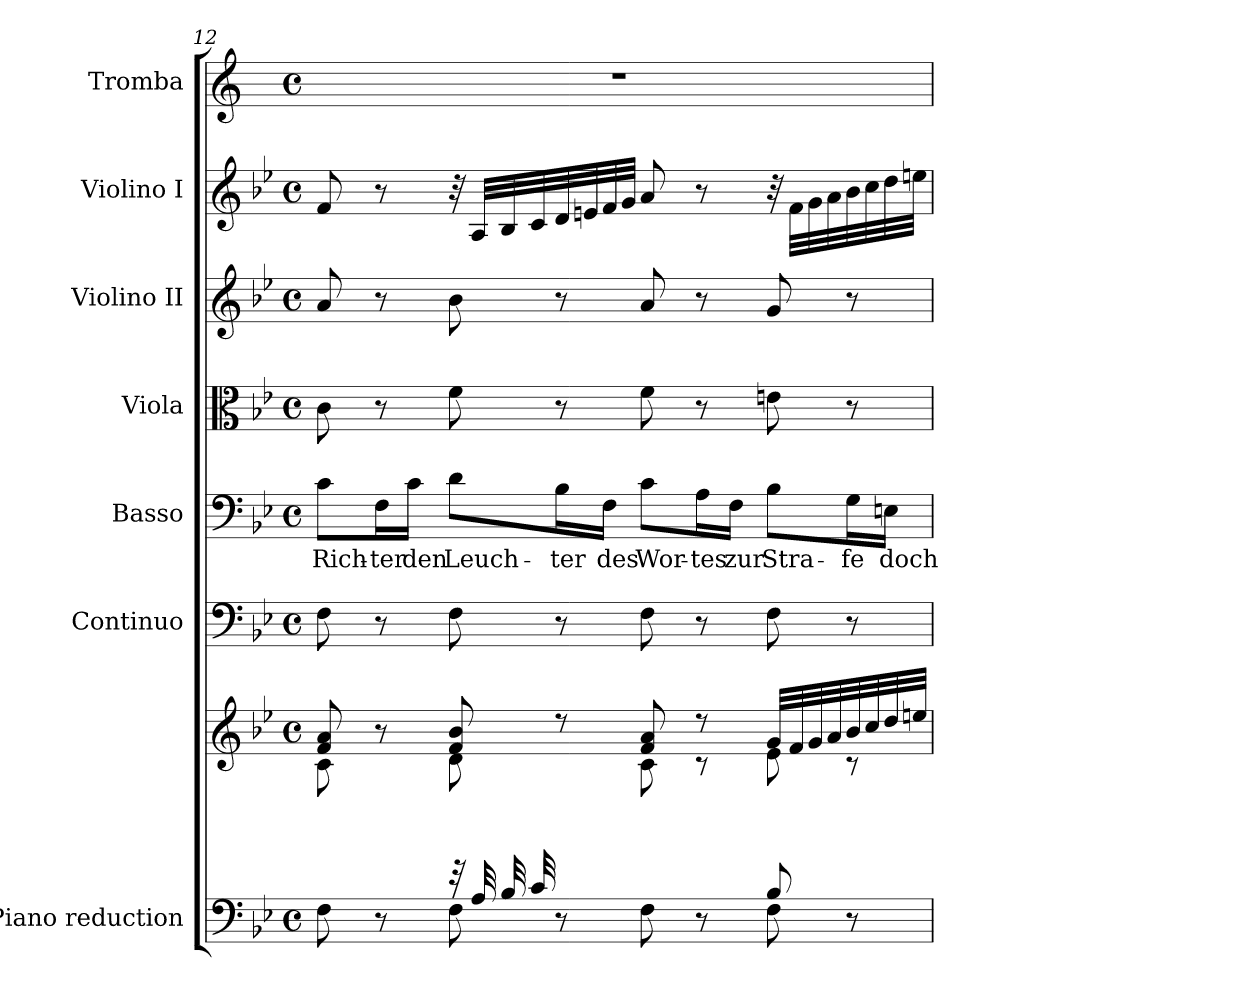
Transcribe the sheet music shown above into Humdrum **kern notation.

**kern	**kern	**kern	**kern	**text	**kern	**kern	**kern	**kern
*part7	*part7	*part6	*part5	*part5	*part4	*part3	*part2	*part1
*staff8	*staff7	*staff6	*staff5	*staff5	*staff4	*staff3	*staff2	*staff1
*I"Piano reduction	*	*I"Continuo	*I"Basso	*	*I"Viola	*I"Violino II	*I"Violino I	*I"Tromba
*I'Pno	*	*	*	*	*	*	*	*
*clefF4	*clefG2	*clefF4	*clefF4	*	*clefC3	*clefG2	*clefG2	*clefG2
*	*	*	*	*	*	*	*	*ITrd1c2
*k[b-e-]	*k[b-e-]	*k[b-e-]	*k[b-e-]	*	*k[b-e-]	*k[b-e-]	*k[b-e-]	*k[b-e-]
*M4/4	*M4/4	*M4/4	*M4/4	*	*M4/4	*M4/4	*M4/4	*M4/4
*met(c)	*met(c)	*met(c)	*met(c)	*	*met(c)	*met(c)	*met(c)	*met(c)
=12	=12	=12	=12	=12	=12	=12	=12	=12
*^	*^	*	*	*	*	*	*	*
*	*	*	*^	*	*	*	*	*	*	*
!	!	!	!	!	!	!	!LO:LY:b	!	!	!	!
8ryy	8F\	8f/ 8a/	8c\	4.ryy	8F\	8c\L	Rich-	8c\	8a/	8f/	1r
!	!	!	!	!	!	!	!LO:LY:b	!	!	!	!
8r	8ryy	8r	8ryy	.	8r	16F\L	ter	8r	8r	8r	.
!	!	!	!	!	!	!	!LO:LY:b	!	!	!	!
.	.	.	.	.	.	16c\JJ	den	.	.	.	.
!	!	!	!	!	!	!	!LO:LY:b	!	!	!	!
32r	8F\	8f/ 8b-/	8d\	.	8F\	8d\L	Leuch-	8f\	8b-\	32r	.
32A/LLL	.	.	.	.	.	.	.	.	.	32A/LLL	.
32B-/	.	.	.	.	.	.	.	.	.	32B-/	.
32c/	.	.	.	.	.	.	.	.	.	32c/	.
!	!	!	!	!	!	!	!LO:LY:b	!	!	!	!
8ryy	8r	8r	8ryy	32d\	8r	16B-\L	ter	8r	8r	32d/	.
.	.	.	.	32en\	.	.	.	.	.	32en/	.
!	!	!	!	!	!	!	!LO:LY:b	!	!	!	!
.	.	.	.	32f\	.	16F\JJ	des	.	.	32f/	.
.	.	.	.	32g\JJJ	.	.	.	.	.	32g/JJJ	.
!	!	!	!	!	!	!	!LO:LY:b	!	!	!	!
8ryy	8F\	8f/ 8a/	8c\	2ryy	8F\	8c\L	Wor-	8f\	8a/	8a/	.
!	!	!	!	!	!	!	!LO:LY:b	!	!	!	!
8r	8ryy	8r	8r	.	8r	16A\L	tes	8r	8r	8r	.
!	!	!	!	!	!	!	!LO:LY:b	!	!	!	!
.	.	.	.	.	.	16F\JJ	zur	.	.	.	.
!	!	!	!	!	!	!	!LO:LY:b	!	!	!	!
8B-/	8F\	32g/LLL	8e\	.	8F\	8B-\L	Stra-	8en\	8g/	32r	.
.	.	32f/	.	.	.	.	.	.	.	32f\LLL	.
.	.	32g/	.	.	.	.	.	.	.	32g\	.
.	.	32a/	.	.	.	.	.	.	.	32a\	.
!	!	!	!	!	!	!	!LO:LY:b	!	!	!	!
8r	8ryy	32b-/	8r	.	8r	16G\L	fe	8r	8r	32b-\	.
.	.	32cc/	.	.	.	.	.	.	.	32cc\	.
!	!	!	!	!	!	!	!LO:LY:b	!	!	!	!
.	.	32dd/	.	.	.	16En\JJ	doch	.	.	32dd\	.
.	.	32een/JJJ	.	.	.	.	.	.	.	32een\JJJ	.
*v	*v	*	*	*	*	*	*	*	*	*	*
*	*v	*v	*v	*	*	*	*	*	*	*
=	=	=	=	=	=	=	=	=
*-	*-	*-	*-	*-	*-	*-	*-	*-
